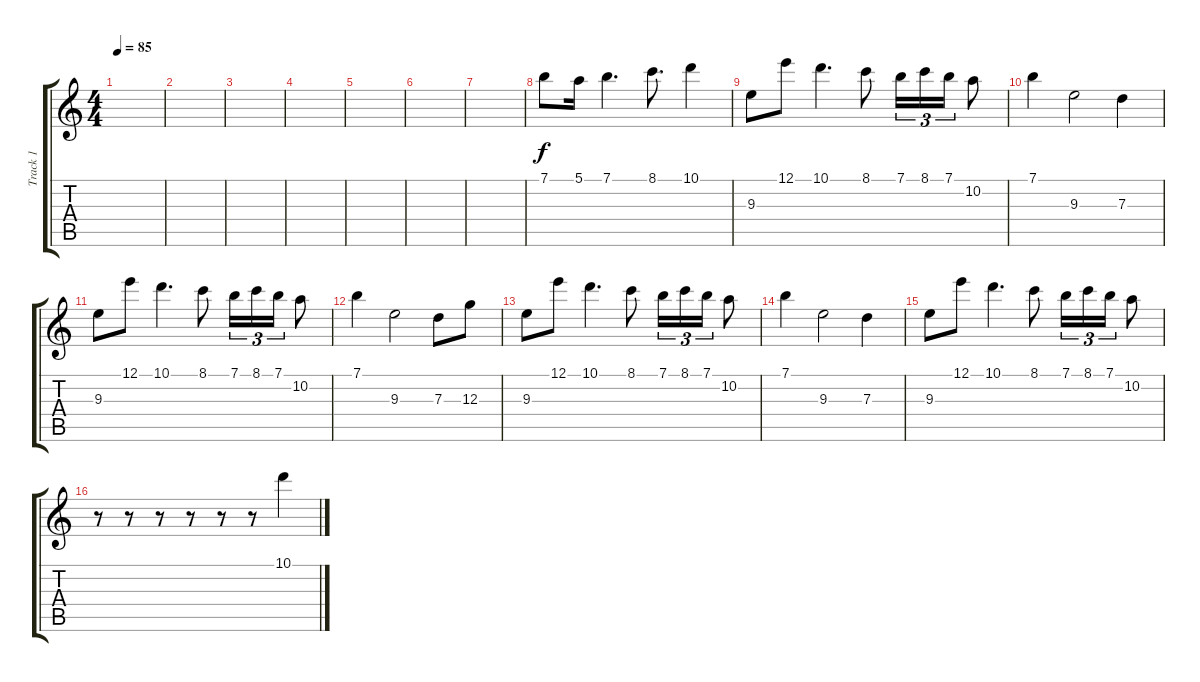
\track ("Track 1" "Track 1") {instrument acousticguitarsteel}
\staff {score tabs}
\tuning (E4 B3 G3 D3 A2 E2) {hide}
\ts (4 4)
\tempo 85
\clef g2
\ks c
|
|
|
|
|
|
|
7.1.8 5.1.16 7.1.4{d} 8.1.8{d} 10.1.4 |
9.3.8 12.1.8 10.1.4{d} 8.1.8 7.1.16{tu (3 2)} 8.1.16{tu (3 2)} 7.1.16{tu (3 2)} 10.2.8 |
7.1.4 9.3.2 7.3.4 |
9.3.8 12.1.8 10.1.4{d} 8.1.8 7.1.16{tu (3 2)} 8.1.16{tu (3 2)} 7.1.16{tu (3 2)} 10.2.8 |
7.1.4 9.3.2 7.3.8 12.3.8 |
9.3.8 12.1.8 10.1.4{d} 8.1.8 7.1.16{tu (3 2)} 8.1.16{tu (3 2)} 7.1.16{tu (3 2)} 10.2.8 |
7.1.4 9.3.2 7.3.4 |
9.3.8 12.1.8 10.1.4{d} 8.1.8 7.1.16{tu (3 2)} 8.1.16{tu (3 2)} 7.1.16{tu (3 2)} 10.2.8 |
r.8 r.8 r.8 r.8 r.8 r.8 10.1.4
